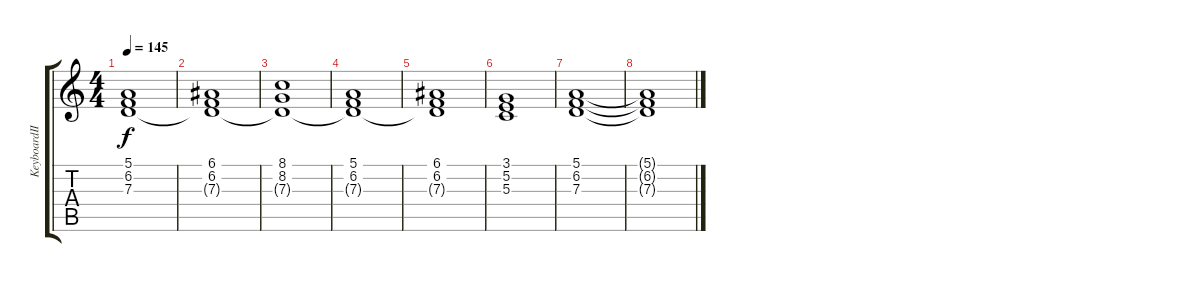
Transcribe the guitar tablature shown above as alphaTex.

\track ("KeyboardⅡ" "KeyboardⅡ") {instrument stringensemble2}
\staff {score tabs}
\tuning (E4 B3 G3 D3 A2 E2) {hide}
\ts (4 4)
\tempo 145
\clef g2
\ks c
(5.1 6.2 7.3).1{dy f} |
(6.1 6.2 7.3{t}).1 |
(8.1 8.2 7.3{t}).1 |
(5.1 6.2 7.3{t}).1 |
(6.1 6.2 7.3{t}).1 |
(3.1 5.2 5.3).1 |
(5.1 6.2 7.3).1 |
(5.1{t} 6.2{t} 7.3{t}).1
